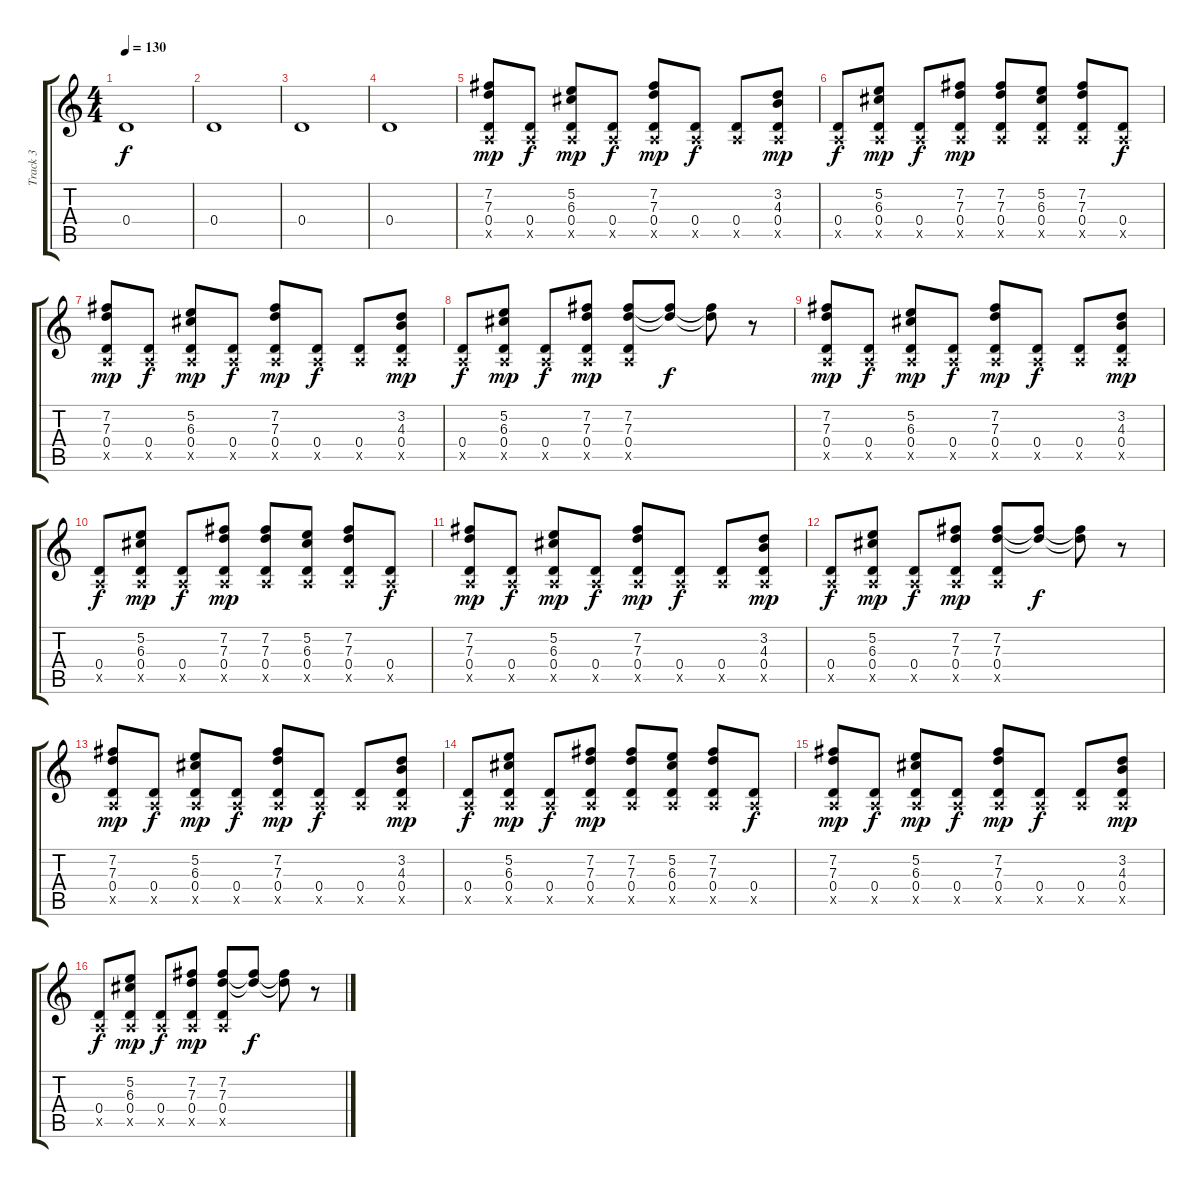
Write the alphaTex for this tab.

\track ("Track 3" "Track 3") {instrument distortionguitar}
\staff {score tabs}
\tuning (E4 B3 G3 D3 A2 E2) {hide}
\ts (4 4)
\tempo 130
\clef g2
\ks c
0.4.1{dy f} |
0.4.1 |
0.4.1 |
0.4.1 |
(7.2 7.3 0.4 0.5{x}).8{dy mp} (0.4 0.5{x}).8{dy f} (5.2 6.3 0.4 0.5{x}).8{dy mp} (0.4 0.5{x}).8{dy f} (7.2 7.3 0.4 0.5{x}).8{dy mp} (0.4 0.5{x}).8{dy f} (0.4 0.5{x}).8 (3.2 4.3 0.4 0.5{x}).8{dy mp} |
(0.4 0.5{x}).8{dy f} (5.2 6.3 0.4 0.5{x}).8{dy mp} (0.4 0.5{x}).8{dy f} (7.2 7.3 0.4 0.5{x}).8{dy mp} (7.2 7.3 0.4 0.5{x}).8 (5.2 6.3 0.4 0.5{x}).8 (7.2 7.3 0.4 0.5{x}).8 (0.4 0.5{x}).8{dy f} |
(7.2 7.3 0.4 0.5{x}).8{dy mp} (0.4 0.5{x}).8{dy f} (5.2 6.3 0.4 0.5{x}).8{dy mp} (0.4 0.5{x}).8{dy f} (7.2 7.3 0.4 0.5{x}).8{dy mp} (0.4 0.5{x}).8{dy f} (0.4 0.5{x}).8 (3.2 4.3 0.4 0.5{x}).8{dy mp} |
(0.4 0.5{x}).8{dy f} (5.2 6.3 0.4 0.5{x}).8{dy mp} (0.4 0.5{x}).8{dy f} (7.2 7.3 0.4 0.5{x}).8{dy mp} (7.2 7.3 0.4 0.5{x}).8 (7.2{t} 7.3{t}).8{dy f} (7.2{t} 7.3{t}).8 r.8 |
(7.2 7.3 0.4 0.5{x}).8{dy mp} (0.4 0.5{x}).8{dy f} (5.2 6.3 0.4 0.5{x}).8{dy mp} (0.4 0.5{x}).8{dy f} (7.2 7.3 0.4 0.5{x}).8{dy mp} (0.4 0.5{x}).8{dy f} (0.4 0.5{x}).8 (3.2 4.3 0.4 0.5{x}).8{dy mp} |
(0.4 0.5{x}).8{dy f} (5.2 6.3 0.4 0.5{x}).8{dy mp} (0.4 0.5{x}).8{dy f} (7.2 7.3 0.4 0.5{x}).8{dy mp} (7.2 7.3 0.4 0.5{x}).8 (5.2 6.3 0.4 0.5{x}).8 (7.2 7.3 0.4 0.5{x}).8 (0.4 0.5{x}).8{dy f} |
(7.2 7.3 0.4 0.5{x}).8{dy mp} (0.4 0.5{x}).8{dy f} (5.2 6.3 0.4 0.5{x}).8{dy mp} (0.4 0.5{x}).8{dy f} (7.2 7.3 0.4 0.5{x}).8{dy mp} (0.4 0.5{x}).8{dy f} (0.4 0.5{x}).8 (3.2 4.3 0.4 0.5{x}).8{dy mp} |
(0.4 0.5{x}).8{dy f} (5.2 6.3 0.4 0.5{x}).8{dy mp} (0.4 0.5{x}).8{dy f} (7.2 7.3 0.4 0.5{x}).8{dy mp} (7.2 7.3 0.4 0.5{x}).8 (7.2{t} 7.3{t}).8{dy f} (7.2{t} 7.3{t}).8 r.8 |
(7.2 7.3 0.4 0.5{x}).8{dy mp} (0.4 0.5{x}).8{dy f} (5.2 6.3 0.4 0.5{x}).8{dy mp} (0.4 0.5{x}).8{dy f} (7.2 7.3 0.4 0.5{x}).8{dy mp} (0.4 0.5{x}).8{dy f} (0.4 0.5{x}).8 (3.2 4.3 0.4 0.5{x}).8{dy mp} |
(0.4 0.5{x}).8{dy f} (5.2 6.3 0.4 0.5{x}).8{dy mp} (0.4 0.5{x}).8{dy f} (7.2 7.3 0.4 0.5{x}).8{dy mp} (7.2 7.3 0.4 0.5{x}).8 (5.2 6.3 0.4 0.5{x}).8 (7.2 7.3 0.4 0.5{x}).8 (0.4 0.5{x}).8{dy f} |
(7.2 7.3 0.4 0.5{x}).8{dy mp} (0.4 0.5{x}).8{dy f} (5.2 6.3 0.4 0.5{x}).8{dy mp} (0.4 0.5{x}).8{dy f} (7.2 7.3 0.4 0.5{x}).8{dy mp} (0.4 0.5{x}).8{dy f} (0.4 0.5{x}).8 (3.2 4.3 0.4 0.5{x}).8{dy mp} |
(0.4 0.5{x}).8{dy f} (5.2 6.3 0.4 0.5{x}).8{dy mp} (0.4 0.5{x}).8{dy f} (7.2 7.3 0.4 0.5{x}).8{dy mp} (7.2 7.3 0.4 0.5{x}).8 (7.2{t} 7.3{t}).8{dy f} (7.2{t} 7.3{t}).8 r.8
